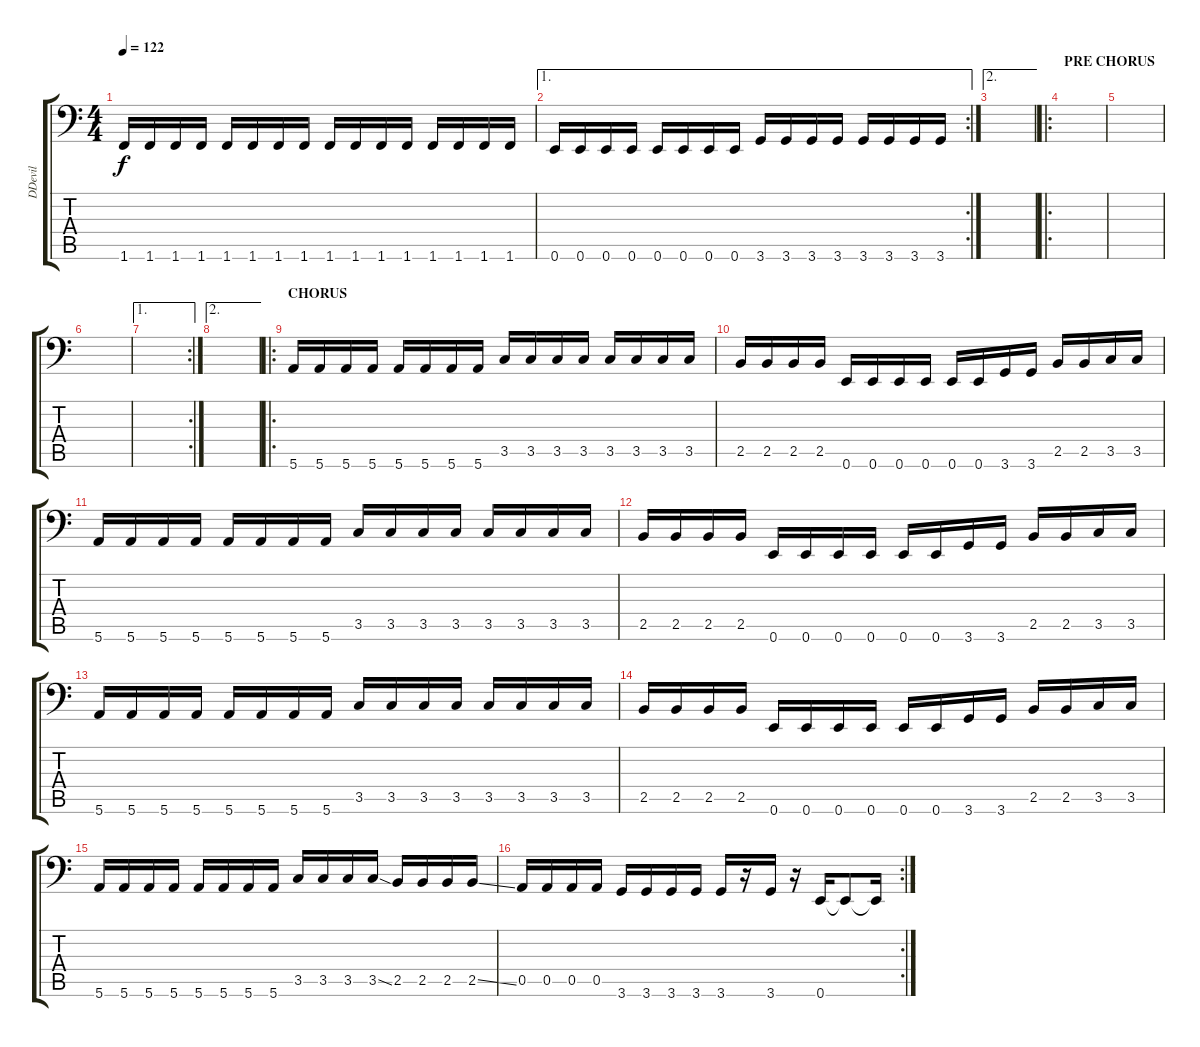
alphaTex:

\track ("DDevil" "DDevil") {instrument electricbassfinger}
\staff {score tabs}
\tuning (E3 B2 G2 D2 A1 E1) {hide}
\ts (4 4)
\tempo 122
\clef f4
\ks c
1.6.16{dy f} 1.6.16 1.6.16 1.6.16 1.6.16 1.6.16 1.6.16 1.6.16 1.6.16 1.6.16 1.6.16 1.6.16 1.6.16 1.6.16 1.6.16 1.6.16 |
\ae 1
\rc 2
0.6.16 0.6.16 0.6.16 0.6.16 0.6.16 0.6.16 0.6.16 0.6.16 3.6.16 3.6.16 3.6.16 3.6.16 3.6.16 3.6.16 3.6.16 3.6.16 |
\ae 2
|
\ro
\section ("" "PRE CHORUS")
|
|
|
\ae 1
\rc 2
|
\ae 2
|
\ro
\section ("" "CHORUS")
5.6.16 5.6.16 5.6.16 5.6.16 5.6.16 5.6.16 5.6.16 5.6.16 3.5.16 3.5.16 3.5.16 3.5.16 3.5.16 3.5.16 3.5.16 3.5.16 |
2.5.16 2.5.16 2.5.16 2.5.16 0.6.16 0.6.16 0.6.16 0.6.16 0.6.16 0.6.16 3.6.16 3.6.16 2.5.16 2.5.16 3.5.16 3.5.16 |
5.6.16 5.6.16 5.6.16 5.6.16 5.6.16 5.6.16 5.6.16 5.6.16 3.5.16 3.5.16 3.5.16 3.5.16 3.5.16 3.5.16 3.5.16 3.5.16 |
2.5.16 2.5.16 2.5.16 2.5.16 0.6.16 0.6.16 0.6.16 0.6.16 0.6.16 0.6.16 3.6.16 3.6.16 2.5.16 2.5.16 3.5.16 3.5.16 |
5.6.16 5.6.16 5.6.16 5.6.16 5.6.16 5.6.16 5.6.16 5.6.16 3.5.16 3.5.16 3.5.16 3.5.16 3.5.16 3.5.16 3.5.16 3.5.16 |
2.5.16 2.5.16 2.5.16 2.5.16 0.6.16 0.6.16 0.6.16 0.6.16 0.6.16 0.6.16 3.6.16 3.6.16 2.5.16 2.5.16 3.5.16 3.5.16 |
5.6.16 5.6.16 5.6.16 5.6.16 5.6.16 5.6.16 5.6.16 5.6.16 3.5.16 3.5.16 3.5.16 3.5{ss}.16 2.5.16 2.5.16 2.5.16 2.5{ss}.16 |
\rc 2
0.5.16 0.5.16 0.5.16 0.5.16 3.6.16 3.6.16 3.6.16 3.6.16 3.6.16 r.16 3.6.16 r.16 0.6.16 0.6{t}.8 0.6{t}.16
